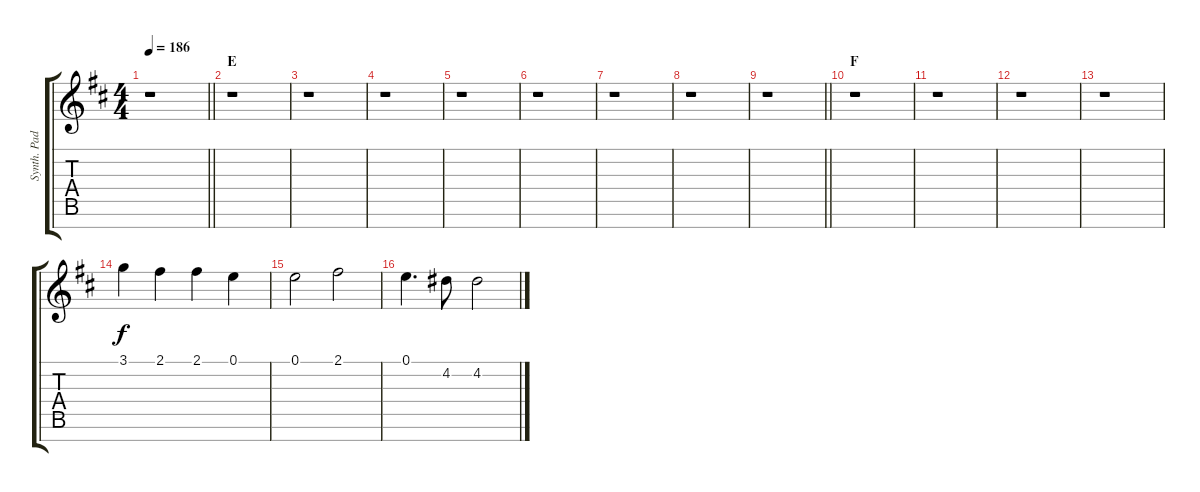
\track ("Synth. Pad" "Synth. Pad") {instrument fx5brightness}
\staff {score tabs}
\tuning (E5 B4 G4 D4 A3 E3 B2) {hide}
\ts (4 4)
\tempo 186
\clef g2
\barLineRight lightlight
\ks d
r.1{dy f} |
\section ("" "E")
r.1 |
r.1 |
r.1 |
r.1 |
r.1 |
r.1 |
r.1 |
\barLineRight lightlight
r.1 |
\section ("" "F")
r.1 |
r.1 |
r.1 |
r.1 |
3.1.4 2.1.4 2.1.4 0.1.4 |
0.1.2 2.1.2 |
0.1.4{d} 4.2.8 4.2.2
